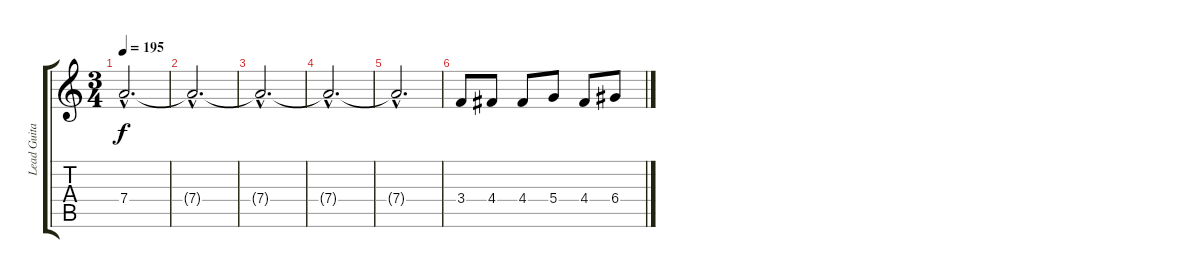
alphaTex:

\track ("Lead Guitar" "Lead Guita") {instrument distortionguitar}
\staff {score tabs}
\tuning (E4 B3 G3 D3 A2 E2) {hide}
\ts (3 4)
\tempo 195
\clef g2
\ks c
7.4{hac t}.2{d dy f} |
7.4{hac t}.2{d} |
7.4{hac t}.2{d} |
7.4{hac t}.2{d} |
7.4{hac t}.2{d} |
3.4.8{volume 0} 4.4.8 4.4.8 5.4.8 4.4.8 6.4.8
